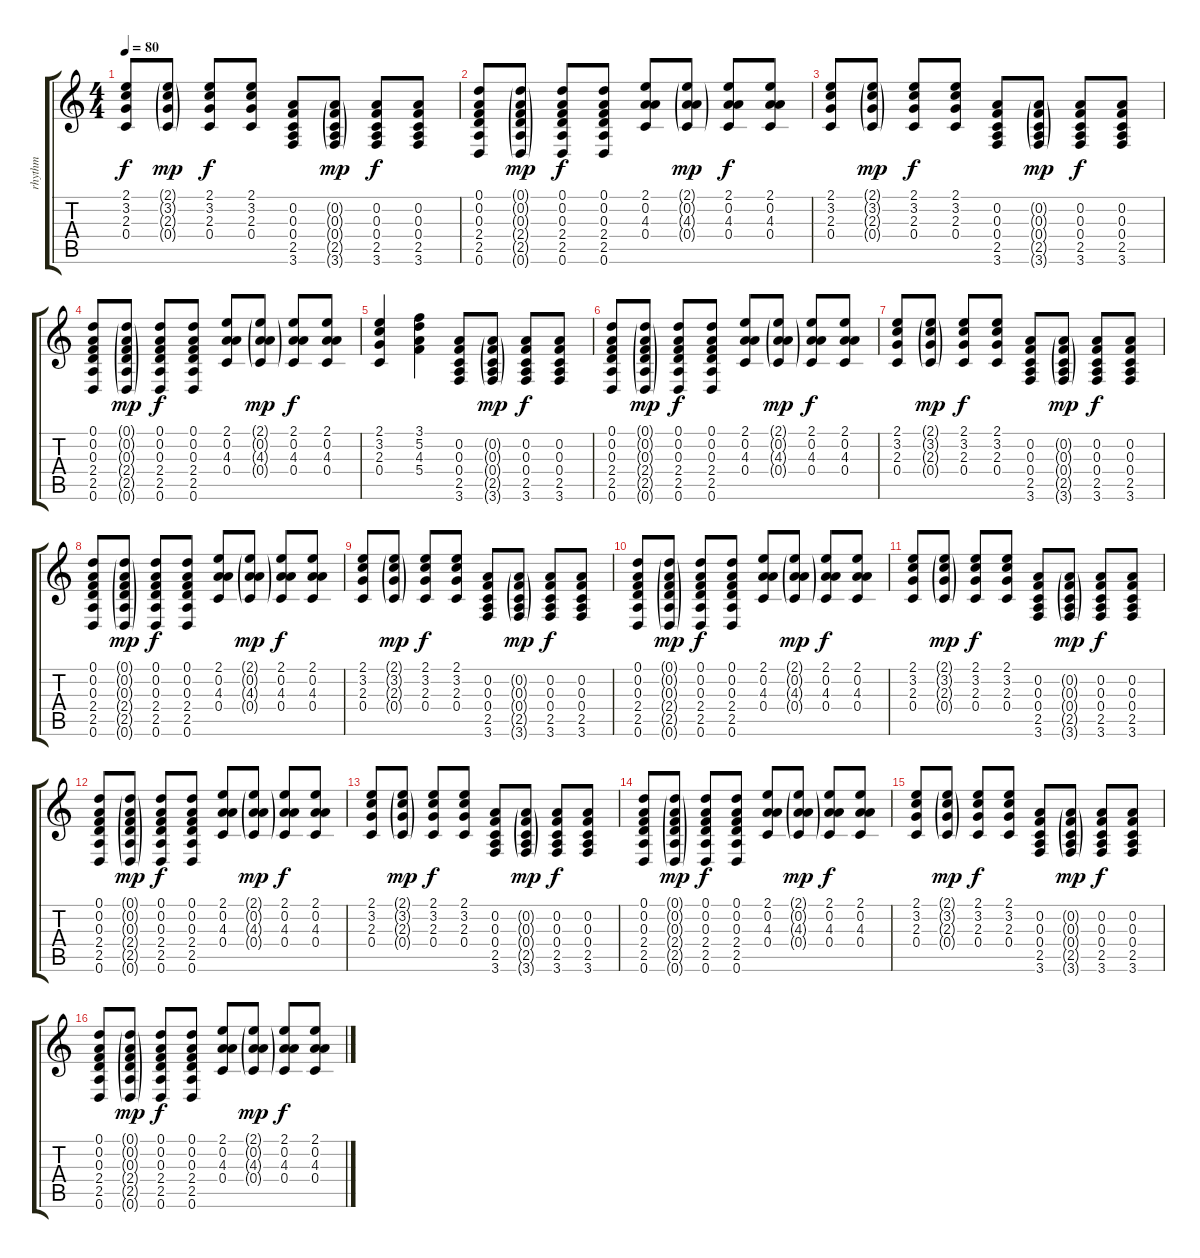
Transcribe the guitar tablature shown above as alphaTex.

\track ("rhythm" "rhythm") {instrument acousticguitarsteel}
\staff {score tabs}
\tuning (D4 A3 F3 C3 G2 D2) {hide}
\ts (4 4)
\tempo 80
\clef g2
\ks c
(2.1 3.2 2.3 0.4).8{dy f} (2.1{g} 3.2{g} 2.3{g} 0.4{g}).8{dy mp} (2.1 3.2 2.3 0.4).8{dy f} (2.1 3.2 2.3 0.4).8 (0.2 0.3 0.4 2.5 3.6).8 (0.2{g} 0.3{g} 0.4{g} 2.5{g} 3.6{g}).8{dy mp} (0.2 0.3 0.4 2.5 3.6).8{dy f} (0.2 0.3 0.4 2.5 3.6).8 |
(0.1 0.2 0.3 2.4 2.5 0.6).8 (0.1{g} 0.2{g} 0.3{g} 2.4{g} 2.5{g} 0.6{g}).8{dy mp} (0.1 0.2 0.3 2.4 2.5 0.6).8{dy f} (0.1 0.2 0.3 2.4 2.5 0.6).8 (2.1 0.2 4.3 0.4).8 (2.1{g} 0.2{g} 4.3{g} 0.4{g}).8{dy mp} (2.1 0.2 4.3 0.4).8{dy f} (2.1 0.2 4.3 0.4).8 |
(2.1 3.2 2.3 0.4).8 (2.1{g} 3.2{g} 2.3{g} 0.4{g}).8{dy mp} (2.1 3.2 2.3 0.4).8{dy f} (2.1 3.2 2.3 0.4).8 (0.2 0.3 0.4 2.5 3.6).8 (0.2{g} 0.3{g} 0.4{g} 2.5{g} 3.6{g}).8{dy mp} (0.2 0.3 0.4 2.5 3.6).8{dy f} (0.2 0.3 0.4 2.5 3.6).8 |
(0.1 0.2 0.3 2.4 2.5 0.6).8 (0.1{g} 0.2{g} 0.3{g} 2.4{g} 2.5{g} 0.6{g}).8{dy mp} (0.1 0.2 0.3 2.4 2.5 0.6).8{dy f} (0.1 0.2 0.3 2.4 2.5 0.6).8 (2.1 0.2 4.3 0.4).8 (2.1{g} 0.2{g} 4.3{g} 0.4{g}).8{dy mp} (2.1 0.2 4.3 0.4).8{dy f} (2.1 0.2 4.3 0.4).8 |
(2.1 3.2 2.3 0.4).4 (3.1 5.2 4.3 5.4).4 (0.2 0.3 0.4 2.5 3.6).8 (0.2{g} 0.3{g} 0.4{g} 2.5{g} 3.6{g}).8{dy mp} (0.2 0.3 0.4 2.5 3.6).8{dy f} (0.2 0.3 0.4 2.5 3.6).8 |
(0.1 0.2 0.3 2.4 2.5 0.6).8 (0.1{g} 0.2{g} 0.3{g} 2.4{g} 2.5{g} 0.6{g}).8{dy mp} (0.1 0.2 0.3 2.4 2.5 0.6).8{dy f} (0.1 0.2 0.3 2.4 2.5 0.6).8 (2.1 0.2 4.3 0.4).8 (2.1{g} 0.2{g} 4.3{g} 0.4{g}).8{dy mp} (2.1 0.2 4.3 0.4).8{dy f} (2.1 0.2 4.3 0.4).8 |
(2.1 3.2 2.3 0.4).8 (2.1{g} 3.2{g} 2.3{g} 0.4{g}).8{dy mp} (2.1 3.2 2.3 0.4).8{dy f} (2.1 3.2 2.3 0.4).8 (0.2 0.3 0.4 2.5 3.6).8 (0.2{g} 0.3{g} 0.4{g} 2.5{g} 3.6{g}).8{dy mp} (0.2 0.3 0.4 2.5 3.6).8{dy f} (0.2 0.3 0.4 2.5 3.6).8 |
(0.1 0.2 0.3 2.4 2.5 0.6).8 (0.1{g} 0.2{g} 0.3{g} 2.4{g} 2.5{g} 0.6{g}).8{dy mp} (0.1 0.2 0.3 2.4 2.5 0.6).8{dy f} (0.1 0.2 0.3 2.4 2.5 0.6).8 (2.1 0.2 4.3 0.4).8 (2.1{g} 0.2{g} 4.3{g} 0.4{g}).8{dy mp} (2.1 0.2 4.3 0.4).8{dy f} (2.1 0.2 4.3 0.4).8 |
(2.1 3.2 2.3 0.4).8 (2.1{g} 3.2{g} 2.3{g} 0.4{g}).8{dy mp} (2.1 3.2 2.3 0.4).8{dy f} (2.1 3.2 2.3 0.4).8 (0.2 0.3 0.4 2.5 3.6).8 (0.2{g} 0.3{g} 0.4{g} 2.5{g} 3.6{g}).8{dy mp} (0.2 0.3 0.4 2.5 3.6).8{dy f} (0.2 0.3 0.4 2.5 3.6).8 |
(0.1 0.2 0.3 2.4 2.5 0.6).8 (0.1{g} 0.2{g} 0.3{g} 2.4{g} 2.5{g} 0.6{g}).8{dy mp} (0.1 0.2 0.3 2.4 2.5 0.6).8{dy f} (0.1 0.2 0.3 2.4 2.5 0.6).8 (2.1 0.2 4.3 0.4).8 (2.1{g} 0.2{g} 4.3{g} 0.4{g}).8{dy mp} (2.1 0.2 4.3 0.4).8{dy f} (2.1 0.2 4.3 0.4).8 |
(2.1 3.2 2.3 0.4).8 (2.1{g} 3.2{g} 2.3{g} 0.4{g}).8{dy mp} (2.1 3.2 2.3 0.4).8{dy f} (2.1 3.2 2.3 0.4).8 (0.2 0.3 0.4 2.5 3.6).8 (0.2{g} 0.3{g} 0.4{g} 2.5{g} 3.6{g}).8{dy mp} (0.2 0.3 0.4 2.5 3.6).8{dy f} (0.2 0.3 0.4 2.5 3.6).8 |
(0.1 0.2 0.3 2.4 2.5 0.6).8 (0.1{g} 0.2{g} 0.3{g} 2.4{g} 2.5{g} 0.6{g}).8{dy mp} (0.1 0.2 0.3 2.4 2.5 0.6).8{dy f} (0.1 0.2 0.3 2.4 2.5 0.6).8 (2.1 0.2 4.3 0.4).8 (2.1{g} 0.2{g} 4.3{g} 0.4{g}).8{dy mp} (2.1 0.2 4.3 0.4).8{dy f} (2.1 0.2 4.3 0.4).8 |
(2.1 3.2 2.3 0.4).8 (2.1{g} 3.2{g} 2.3{g} 0.4{g}).8{dy mp} (2.1 3.2 2.3 0.4).8{dy f} (2.1 3.2 2.3 0.4).8 (0.2 0.3 0.4 2.5 3.6).8 (0.2{g} 0.3{g} 0.4{g} 2.5{g} 3.6{g}).8{dy mp} (0.2 0.3 0.4 2.5 3.6).8{dy f} (0.2 0.3 0.4 2.5 3.6).8 |
(0.1 0.2 0.3 2.4 2.5 0.6).8 (0.1{g} 0.2{g} 0.3{g} 2.4{g} 2.5{g} 0.6{g}).8{dy mp} (0.1 0.2 0.3 2.4 2.5 0.6).8{dy f} (0.1 0.2 0.3 2.4 2.5 0.6).8 (2.1 0.2 4.3 0.4).8 (2.1{g} 0.2{g} 4.3{g} 0.4{g}).8{dy mp} (2.1 0.2 4.3 0.4).8{dy f} (2.1 0.2 4.3 0.4).8 |
(2.1 3.2 2.3 0.4).8 (2.1{g} 3.2{g} 2.3{g} 0.4{g}).8{dy mp} (2.1 3.2 2.3 0.4).8{dy f} (2.1 3.2 2.3 0.4).8 (0.2 0.3 0.4 2.5 3.6).8 (0.2{g} 0.3{g} 0.4{g} 2.5{g} 3.6{g}).8{dy mp} (0.2 0.3 0.4 2.5 3.6).8{dy f} (0.2 0.3 0.4 2.5 3.6).8 |
(0.1 0.2 0.3 2.4 2.5 0.6).8 (0.1{g} 0.2{g} 0.3{g} 2.4{g} 2.5{g} 0.6{g}).8{dy mp} (0.1 0.2 0.3 2.4 2.5 0.6).8{dy f} (0.1 0.2 0.3 2.4 2.5 0.6).8 (2.1 0.2 4.3 0.4).8 (2.1{g} 0.2{g} 4.3{g} 0.4{g}).8{dy mp} (2.1 0.2 4.3 0.4).8{dy f} (2.1 0.2 4.3 0.4).8
